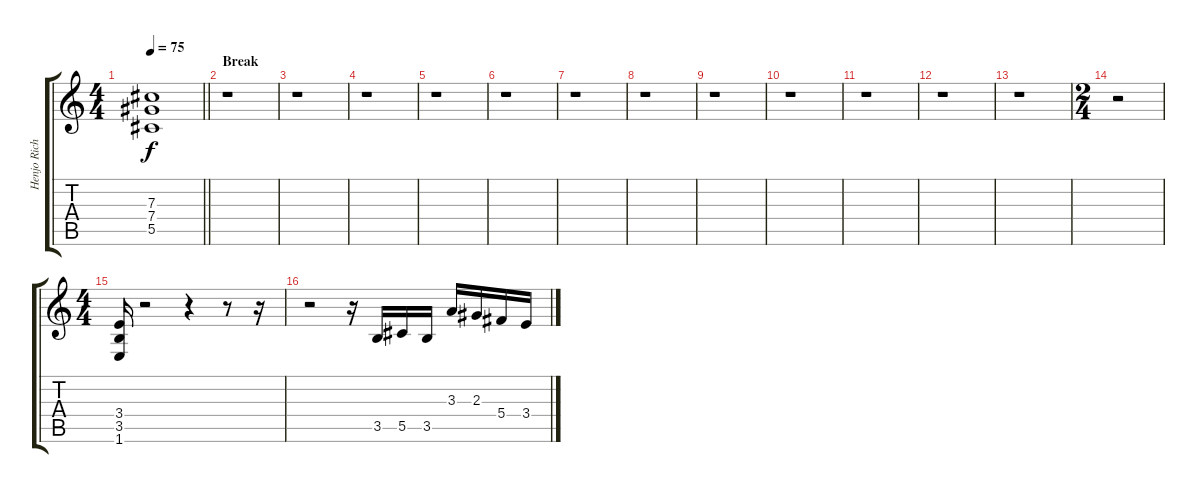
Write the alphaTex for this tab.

\track ("Henjo Richter (Guitar)" "Henjo Rich") {instrument distortionguitar}
\staff {score tabs}
\tuning (Eb4 Bb3 Gb3 Db3 Ab2 Eb2) {hide}
\ts (4 4)
\tempo 75
\clef g2
\barLineRight lightlight
\ks c
(7.3{t} 7.4{t} 5.5{t}).1{dy f} |
\section ("" "Break")
r.1 |
r.1 |
r.1 |
r.1 |
r.1 |
r.1 |
r.1 |
r.1 |
r.1 |
r.1 |
r.1 |
r.1 |
\ts (2 4)
r.2 |
\ts (4 4)
(3.4 3.5 1.6).16 r.2 r.4 r.8 r.16 |
r.2 r.16 3.5.16 5.5.16 3.5.16 3.3.16 2.3.16 5.4.16 3.4.16
